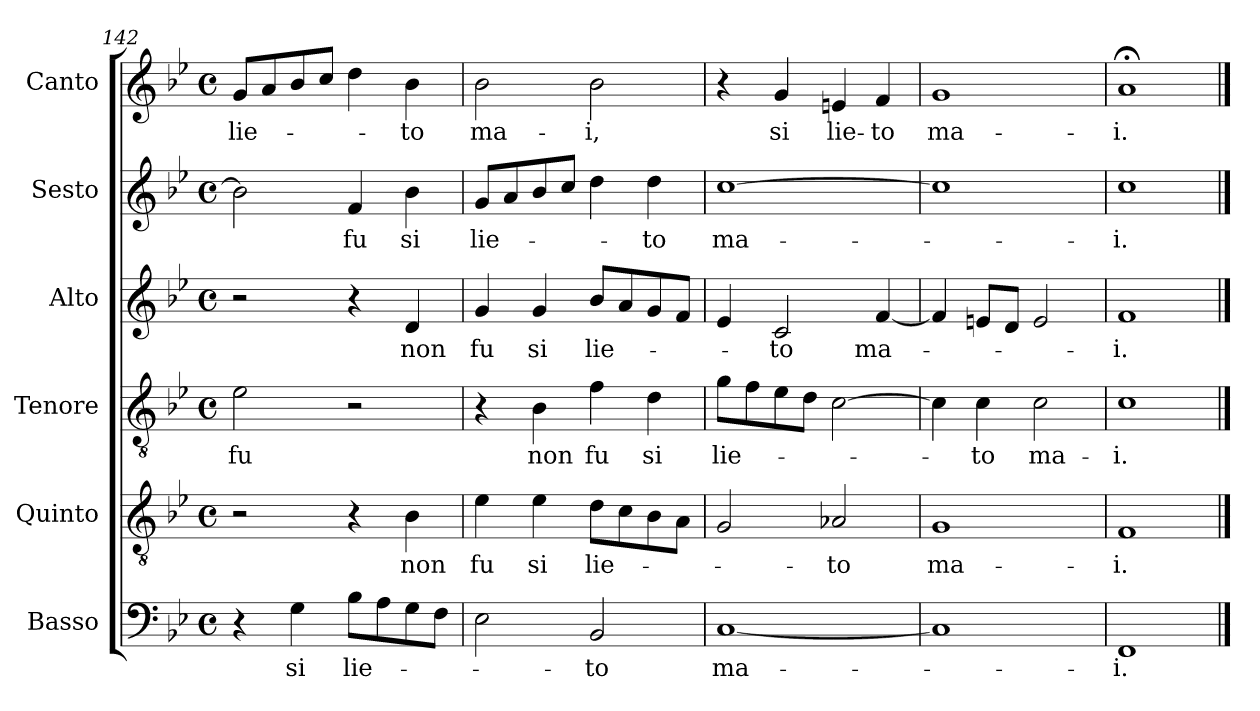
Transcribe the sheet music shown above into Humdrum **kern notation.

**kern	**text	**kern	**text	**kern	**text	**kern	**text	**kern	**text	**kern	**text
*part6	*part6	*part5	*part5	*part4	*part4	*part3	*part3	*part2	*part2	*part1	*part1
*staff6	*staff6	*staff5	*staff5	*staff4	*staff4	*staff3	*staff3	*staff2	*staff2	*staff1	*staff1
*I"Basso	*	*I"Quinto	*	*I"Tenore	*	*I"Alto	*	*I"Sesto	*	*I"Canto	*
*I'B	*	*	*	*I'T	*	*I'A	*	*	*	*I'C	*
*clefF4	*	*clefGv2	*	*clefGv2	*	*clefG2	*	*clefG2	*	*clefG2	*
*k[b-e-]	*	*k[b-e-]	*	*k[b-e-]	*	*k[b-e-]	*	*k[b-e-]	*	*k[b-e-]	*
*B-:	*	*B-:	*	*B-:	*	*B-:	*	*B-:	*	*B-:	*
*M4/4	*	*M4/4	*	*M4/4	*	*M4/4	*	*M4/4	*	*M4/4	*
*met(c)	*	*met(c)	*	*met(c)	*	*met(c)	*	*met(c)	*	*met(c)	*
=142	=142	=142	=142	=142	=142	=142	=142	=142	=142	=142	=142
!	!	!	!	!	!LO:LY:b	!	!	!	!	!	!LO:LY:b
4r	.	2r	.	2e-\	fu	2r	.	2b-\]	.	8g/L	lie-
.	.	.	.	.	.	.	.	.	.	8a/	.
!	!LO:LY:b	!	!	!	!	!	!	!	!	!	!
4G\	si	.	.	.	.	.	.	.	.	8b-/	.
.	.	.	.	.	.	.	.	.	.	8cc/J	.
!	!LO:LY:b	!	!	!	!	!	!	!	!LO:LY:b	!	!
8B-\L	lie-	4r	.	2r	.	4r	.	4f/	fu	4dd\	.
8A\	.	.	.	.	.	.	.	.	.	.	.
!	!	!	!LO:LY:b	!	!	!	!LO:LY:b	!	!LO:LY:b	!	!LO:LY:b
8G\	.	4B-\	non	.	.	4d/	non	4b-\	si	4b-\	-to
8F\J	.	.	.	.	.	.	.	.	.	.	.
=143	=143	=143	=143	=143	=143	=143	=143	=143	=143	=143	=143
!	!	!	!LO:LY:b	!	!	!	!LO:LY:b	!	!LO:LY:b	!	!LO:LY:b
2E-\	.	4e-\	fu	4r	.	4g/	fu	8g/L	lie-	2b-\	ma-
.	.	.	.	.	.	.	.	8a/	.	.	.
!	!	!	!LO:LY:b	!	!LO:LY:b	!	!LO:LY:b	!	!	!	!
.	.	4e-\	si	4B-\	non	4g/	si	8b-/	.	.	.
.	.	.	.	.	.	.	.	8cc/J	.	.	.
!	!LO:LY:b	!	!LO:LY:b	!	!LO:LY:b	!	!LO:LY:b	!	!	!	!LO:LY:b
2BB-/	-to	8d\L	lie-	4f\	fu	8b-/L	lie-	4dd\	.	2b-\	-i,
.	.	8c\	.	.	.	8a/	.	.	.	.	.
!	!	!	!	!	!LO:LY:b	!	!	!	!LO:LY:b	!	!
.	.	8B-\	.	4d\	si	8g/	.	4dd\	-to	.	.
.	.	8A\J	.	.	.	8f/J	.	.	.	.	.
=144	=144	=144	=144	=144	=144	=144	=144	=144	=144	=144	=144
!	!LO:LY:b	!	!	!	!LO:LY:b	!	!	!	!LO:LY:b	!	!
[1C	ma-	2G/	.	8g\L	lie-	4e-/	.	[1cc	ma-	4r	.
.	.	.	.	8f\	.	.	.	.	.	.	.
!	!	!	!	!	!	!	!LO:LY:b	!	!	!	!LO:LY:b
.	.	.	.	8e-\	.	2c/	-to	.	.	4g/	si
.	.	.	.	8d\J	.	.	.	.	.	.	.
!	!	!	!LO:LY:b	!	!	!	!	!	!	!	!LO:LY:b
.	.	2A-X/	-to	[2c\	.	.	.	.	.	4en/	lie-
!	!	!	!	!	!	!	!LO:LY:b	!	!	!	!LO:LY:b
.	.	.	.	.	.	[4f/	ma-	.	.	4f/	-to
=145	=145	=145	=145	=145	=145	=145	=145	=145	=145	=145	=145
!	!	!	!LO:LY:b	!	!	!	!	!	!	!	!LO:LY:b
1C]	.	1G	ma-	4c\]	.	4f/]	.	1cc]	.	1g	ma-
!	!	!	!	!	!LO:LY:b	!	!	!	!	!	!
.	.	.	.	4c\	-to	8en/L	.	.	.	.	.
.	.	.	.	.	.	8d/J	.	.	.	.	.
!	!	!	!	!	!LO:LY:b	!	!	!	!	!	!
.	.	.	.	2c\	ma-	2e/	.	.	.	.	.
=146	=146	=146	=146	=146	=146	=146	=146	=146	=146	=146	=146
!	!LO:LY:b	!	!LO:LY:b	!	!LO:LY:b	!	!LO:LY:b	!	!LO:LY:b	!	!LO:LY:b
1FF	-i.	1F	-i.	1c	-i.	1f	-i.	1cc	-i.	1a;<	-i.
==	==	==	==	==	==	==	==	==	==	==	==
*-	*-	*-	*-	*-	*-	*-	*-	*-	*-	*-	*-
